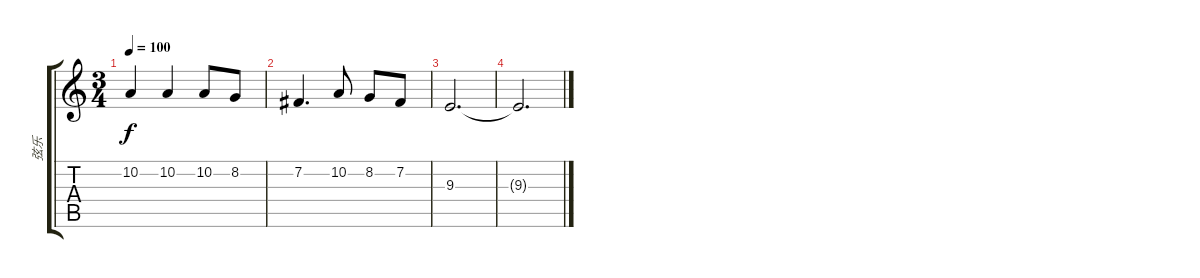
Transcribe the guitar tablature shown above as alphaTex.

\track ("弦乐" "弦乐") {instrument stringensemble2}
\staff {score tabs}
\tuning (E4 B3 G3 D3 A2 E2) {hide}
\ts (3 4)
\tempo 100
\clef g2
\ks c
10.2.4{dy f} 10.2.4 10.2.8 8.2.8 |
7.2.4{d} 10.2.8 8.2.8 7.2.8 |
9.3.2{d} |
9.3{t}.2{d}
